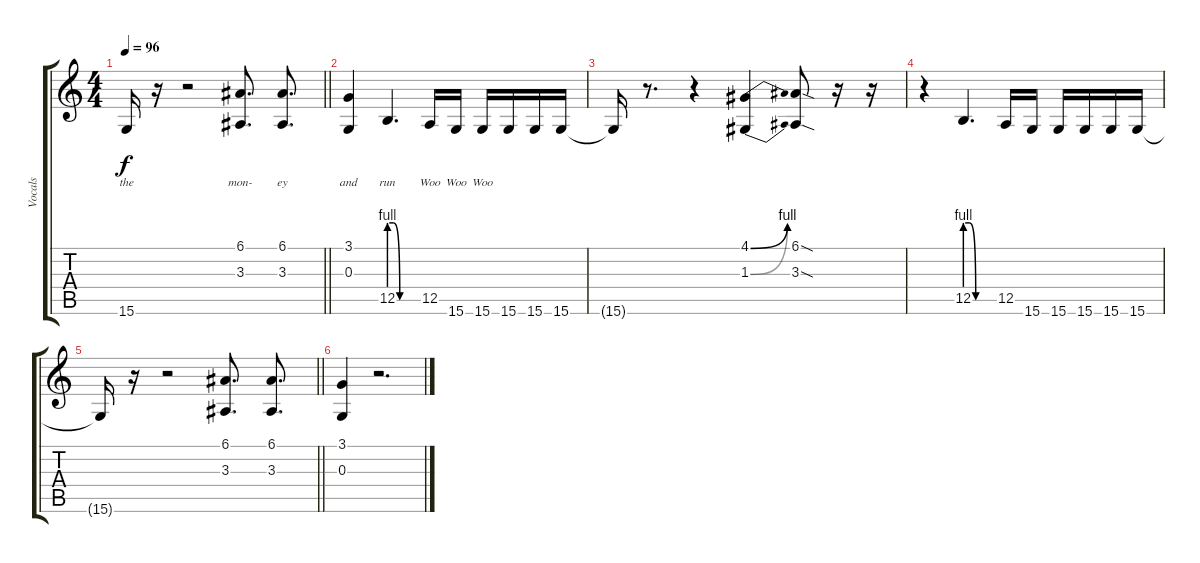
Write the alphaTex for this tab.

\track ("Vocals" "Vocals") {instrument oboe}
\staff {score tabs}
\tuning (E4 B3 G3 D3 A2 E2) {hide}
\ts (4 4)
\tempo 96
\clef g2
\barLineRight lightlight
\ks c
15.6{t}.16{lyrics (0 "the") lyrics (1 "") lyrics (2 "") lyrics (3 "") lyrics (4 "") dy f} r.16 r.2 (6.1 3.3).8{d lyrics (0 "mon-") lyrics (1 "") lyrics (2 "") lyrics (3 "") lyrics (4 "")} (6.1 3.3).8{d lyrics (0 "ey") lyrics (1 "") lyrics (2 "") lyrics (3 "") lyrics (4 "")} |
(3.1 0.3).4{lyrics (0 "and") lyrics (1 "") lyrics (2 "") lyrics (3 "") lyrics (4 "")} 12.5{be (custom 0 4 8 4 22 0 30 0 60 0)}.4{d lyrics (0 "run") lyrics (1 "") lyrics (2 "") lyrics (3 "") lyrics (4 "")} 12.5.16{lyrics (0 "Woo") lyrics (1 "") lyrics (2 "") lyrics (3 "") lyrics (4 "")} 15.6.16{lyrics (0 "Woo") lyrics (1 "") lyrics (2 "") lyrics (3 "") lyrics (4 "")} 15.6.16{lyrics (0 "Woo") lyrics (1 "") lyrics (2 "") lyrics (3 "") lyrics (4 "")} 15.6.16 15.6.16 15.6.16 |
15.6{t}.16 r.8{d} r.4 (4.1{be (bend 0 0 60 4)} 1.3{be (bend 0 0 60 4)}).4 (6.1{sod} 3.3{sod}).8 r.16 r.16 |
r.4{volume 0} 12.5{be (custom 0 4 8 4 22 0 30 0 60 0)}.4{d} 12.5.16 15.6.16 15.6.16 15.6.16 15.6.16 15.6.16 |
\barLineRight lightlight
15.6{t}.16 r.16 r.2 (6.1 3.3).8{d} (6.1 3.3).8{d} |
(3.1 0.3).4 r.2{d}
